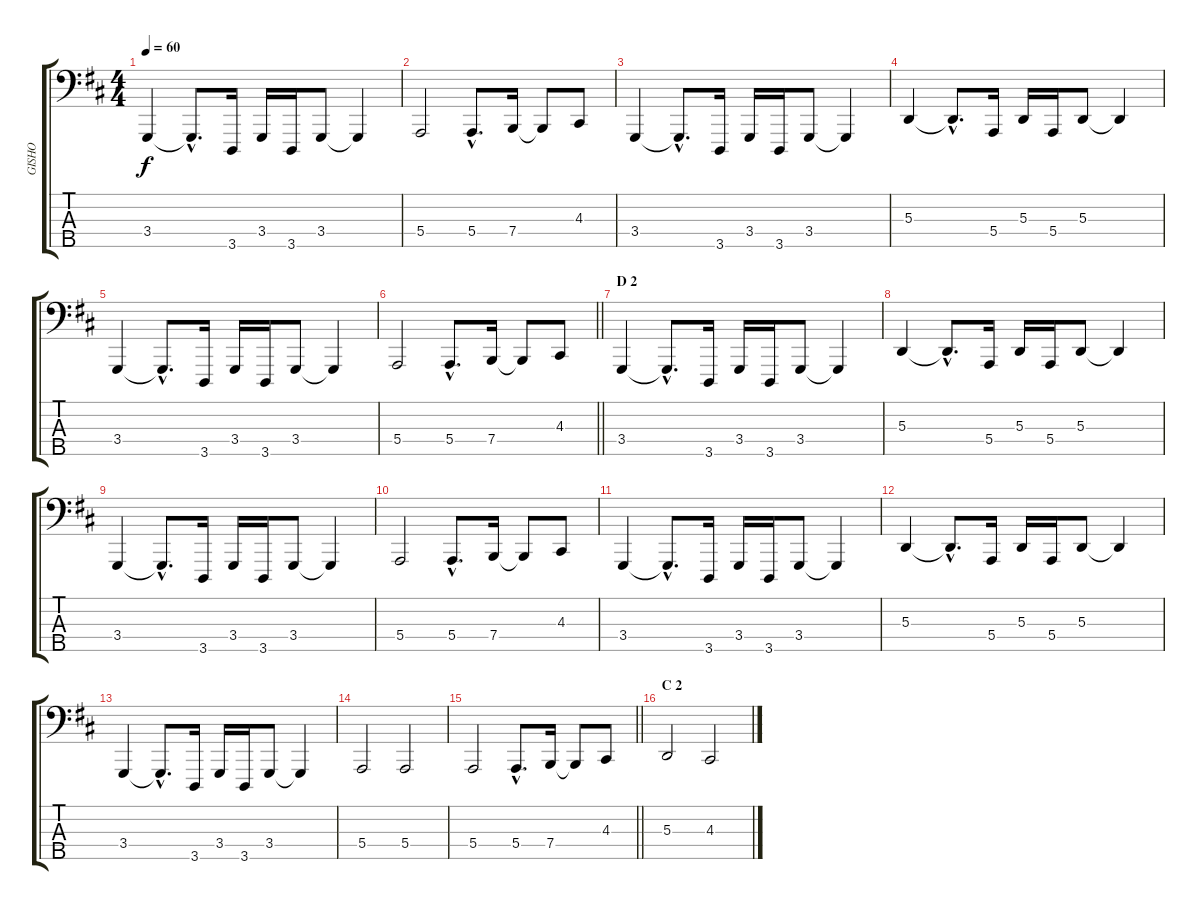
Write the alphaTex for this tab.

\track ("GISHO" "GISHO") {instrument electricpiano2}
\staff {score tabs}
\tuning (G2 D2 A1 E1 B0) {hide}
\ts (4 4)
\tempo 60
\clef f4
\ks d
3.4.4{dy f} 3.4{hac t}.8{d} 3.5.16 3.4.16 3.5.16 3.4.8 3.4{t}.4 |
5.4.2 5.4{hac}.8{d} 7.4.16 7.4{t}.8 4.3.8 |
3.4.4 3.4{hac t}.8{d} 3.5.16 3.4.16 3.5.16 3.4.8 3.4{t}.4 |
5.3.4 5.3{hac t}.8{d} 5.4.16 5.3.16 5.4.16 5.3.8 5.3{t}.4 |
3.4.4 3.4{hac t}.8{d} 3.5.16 3.4.16 3.5.16 3.4.8 3.4{t}.4 |
\barLineRight lightlight
5.4.2 5.4{hac}.8{d} 7.4.16 7.4{t}.8 4.3.8 |
\section ("" "D 2")
3.4.4 3.4{hac t}.8{d} 3.5.16 3.4.16 3.5.16 3.4.8 3.4{t}.4 |
5.3.4 5.3{hac t}.8{d} 5.4.16 5.3.16 5.4.16 5.3.8 5.3{t}.4 |
3.4.4 3.4{hac t}.8{d} 3.5.16 3.4.16 3.5.16 3.4.8 3.4{t}.4 |
5.4.2 5.4{hac}.8{d} 7.4.16 7.4{t}.8 4.3.8 |
3.4.4 3.4{hac t}.8{d} 3.5.16 3.4.16 3.5.16 3.4.8 3.4{t}.4 |
5.3.4 5.3{hac t}.8{d} 5.4.16 5.3.16 5.4.16 5.3.8 5.3{t}.4 |
3.4.4 3.4{hac t}.8{d} 3.5.16 3.4.16 3.5.16 3.4.8 3.4{t}.4 |
5.4.2 5.4.2 |
\barLineRight lightlight
5.4.2 5.4{hac}.8{d} 7.4.16 7.4{t}.8 4.3.8 |
\section ("" "C 2")
5.3.2 4.3.2
